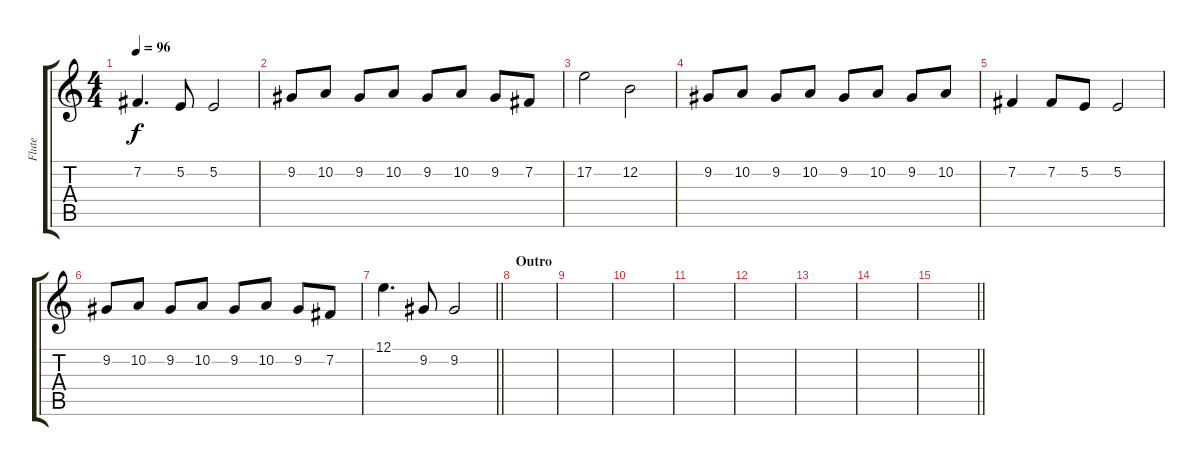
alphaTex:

\track ("Flute" "Flute") {instrument flute}
\staff {score tabs}
\tuning (E4 B3 G3 D3 A2 E2) {hide}
\ts (4 4)
\tempo 96
\clef g2
\ks c
7.2.4{d dy f} 5.2.8 5.2.2 |
9.2.8 10.2.8 9.2.8 10.2.8 9.2.8 10.2.8 9.2.8 7.2.8 |
17.2.2 12.2.2 |
9.2.8 10.2.8 9.2.8 10.2.8 9.2.8 10.2.8 9.2.8 10.2.8 |
7.2.4 7.2.8 5.2.8 5.2.2 |
9.2.8 10.2.8 9.2.8 10.2.8 9.2.8 10.2.8 9.2.8 7.2.8 |
\barLineRight lightlight
12.1.4{d} 9.2.8 9.2.2 |
\section ("" "Outro")
|
|
|
|
|
|
|
\barLineRight lightlight
